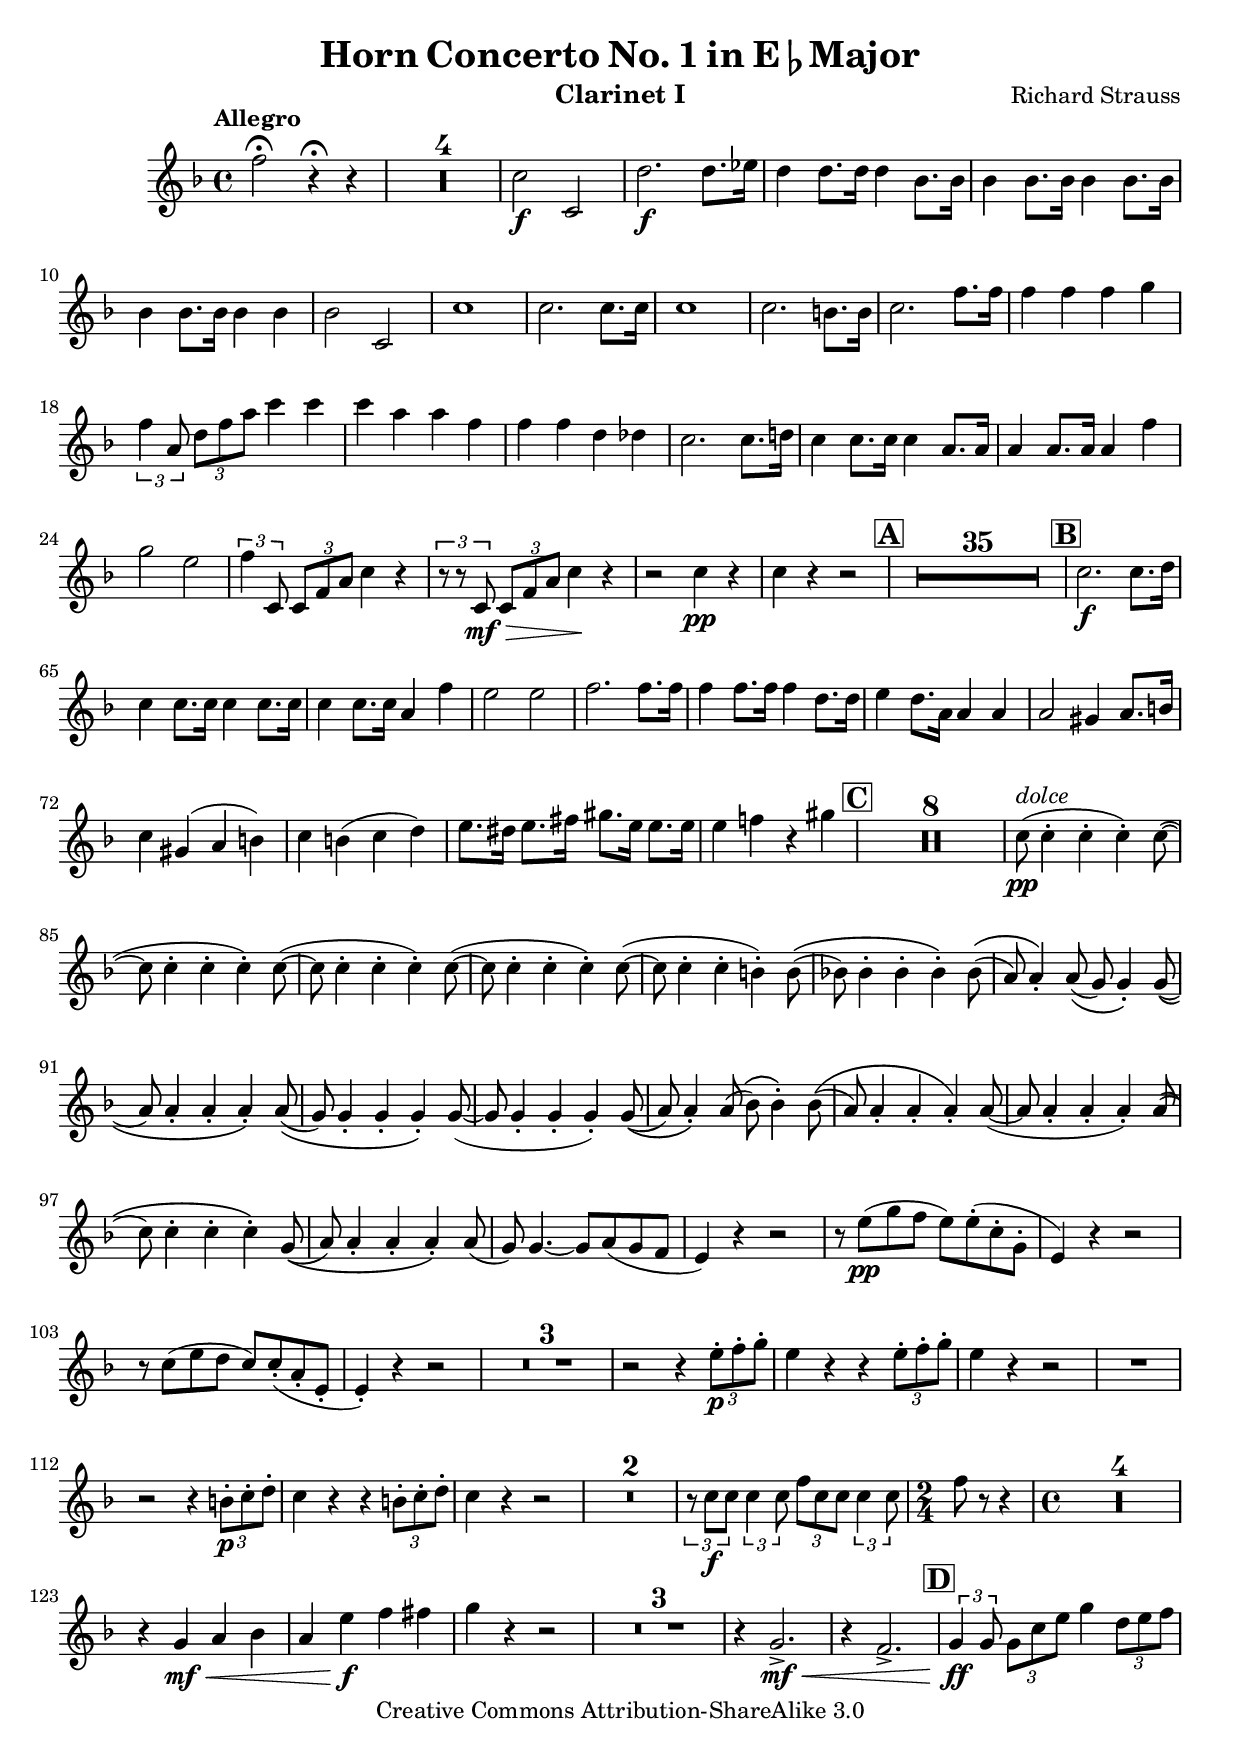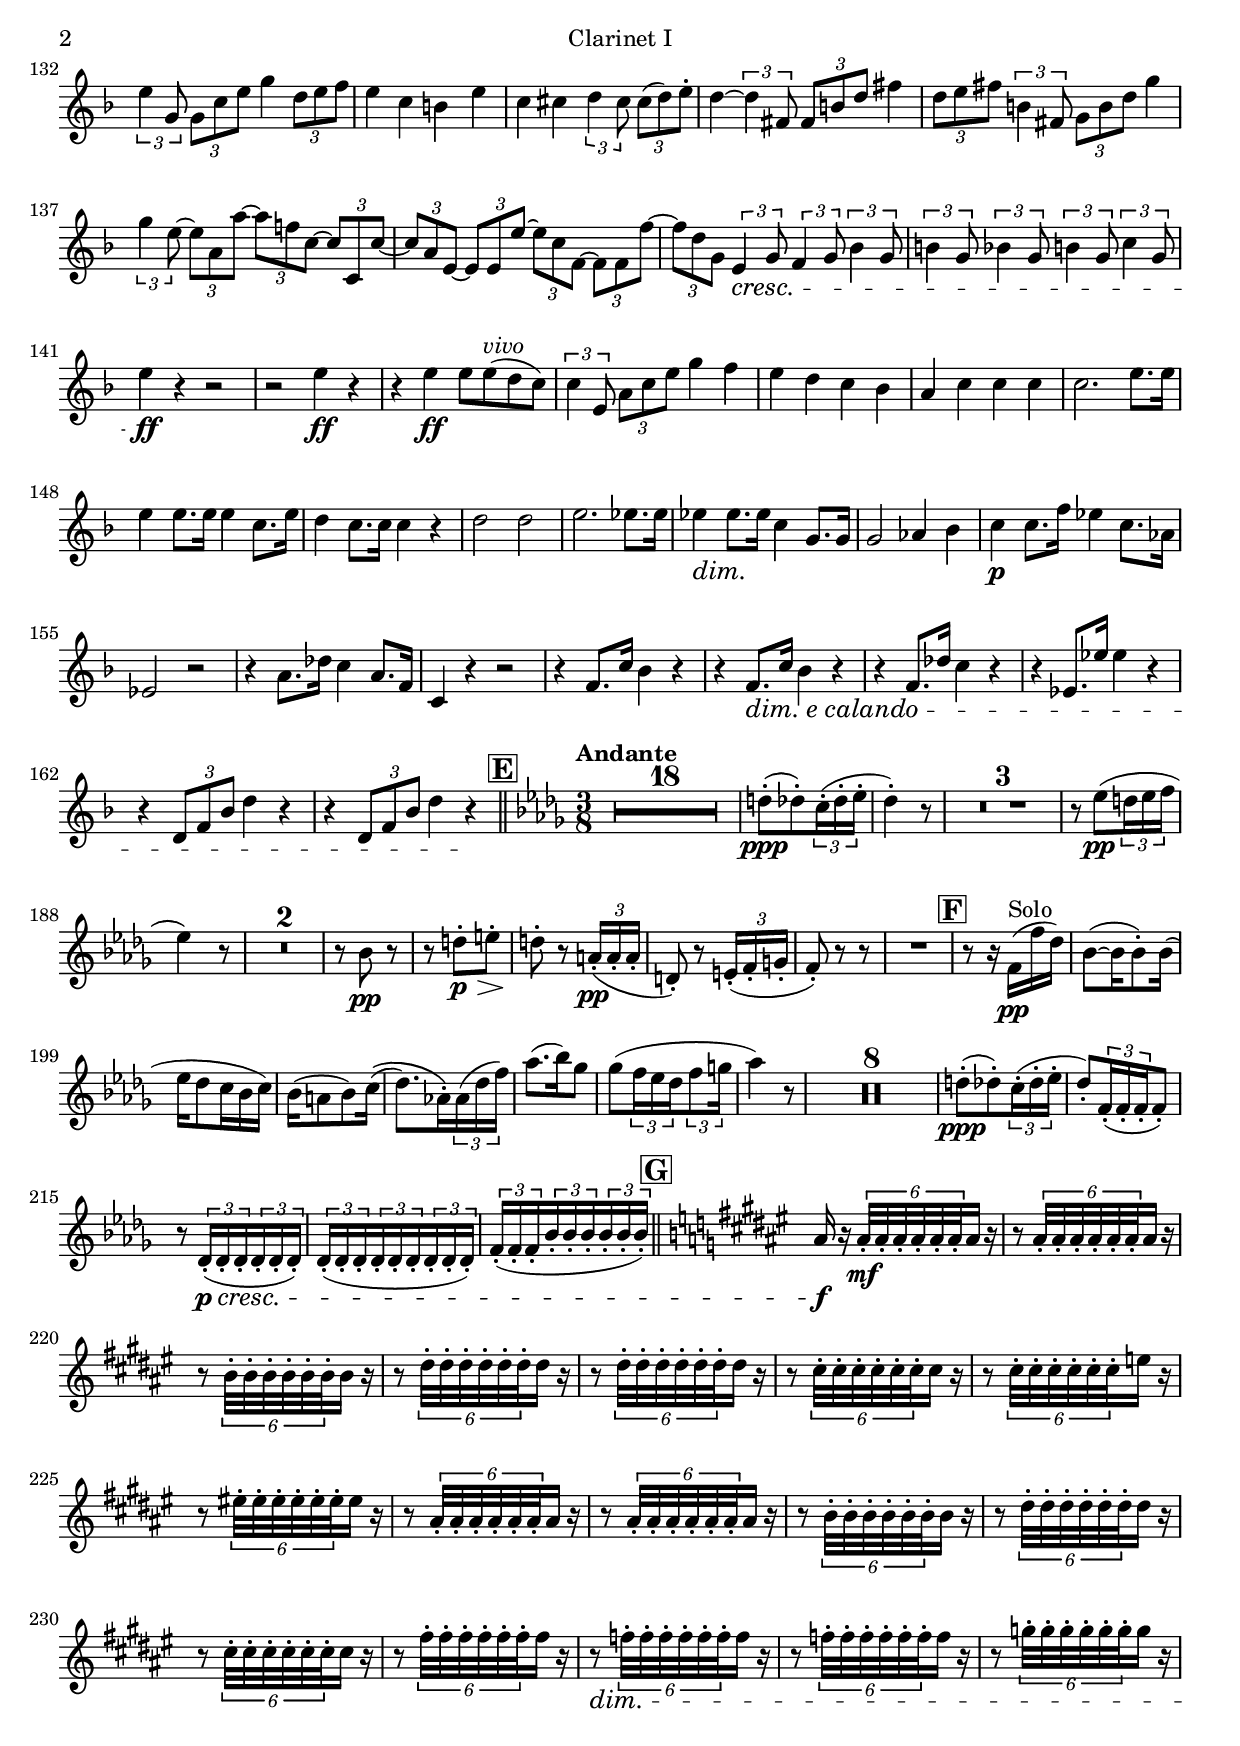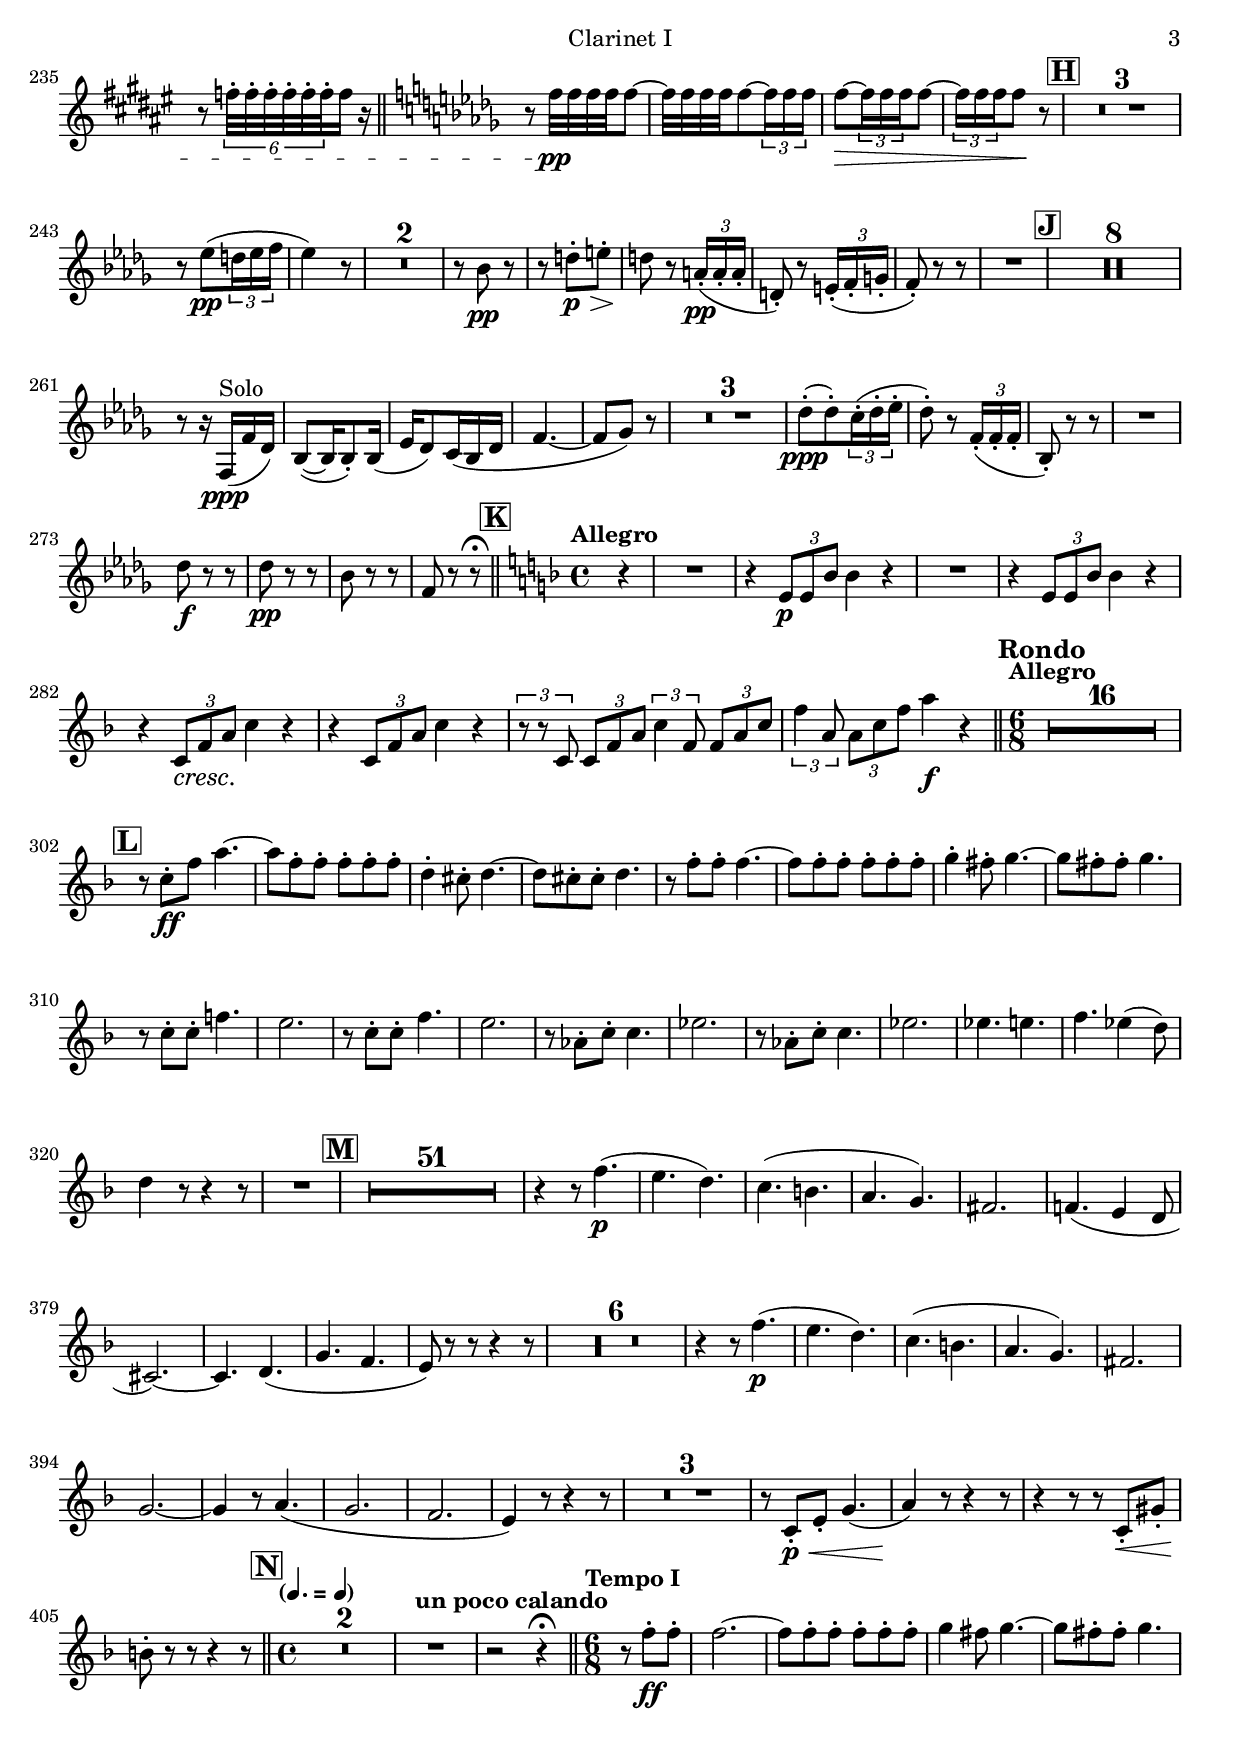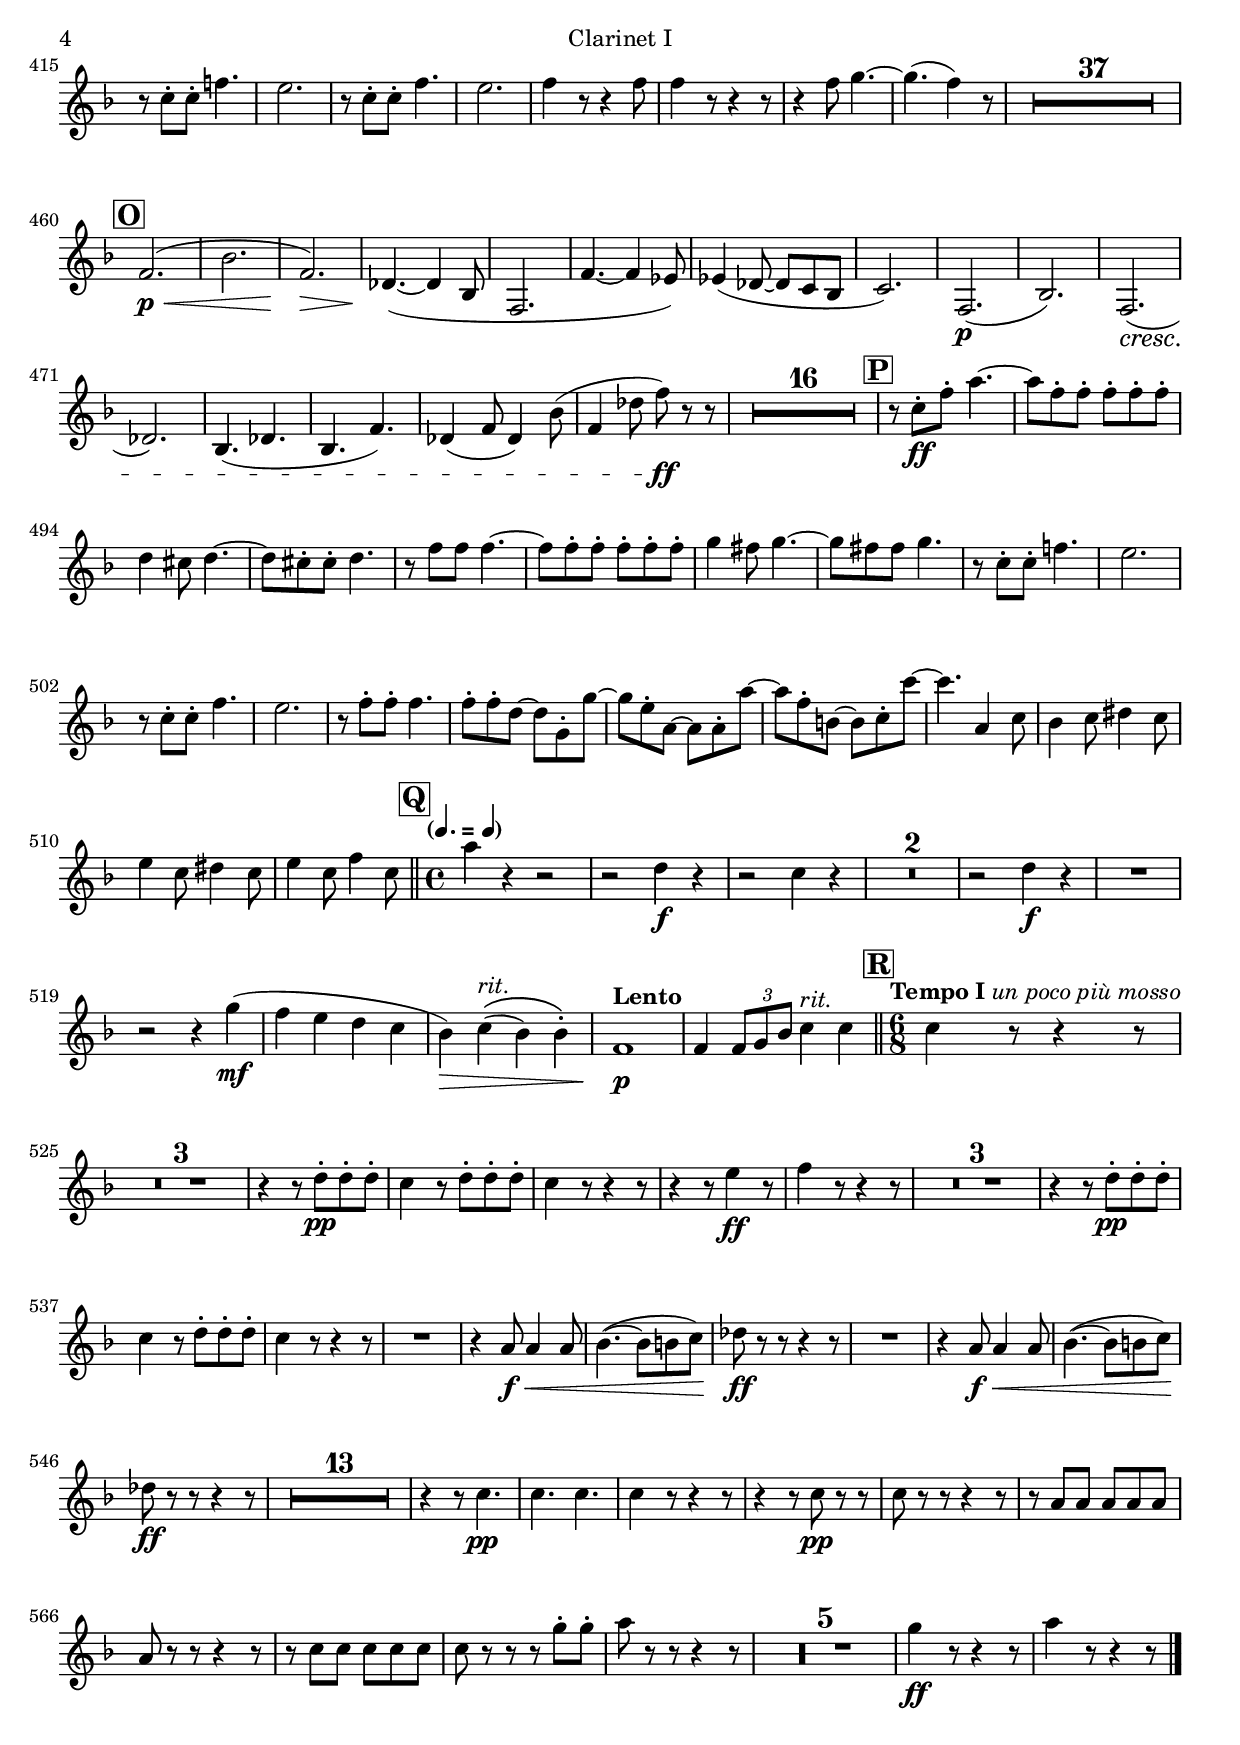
\version "2.13.41"

\version "2.13.22"

\include "defs.ily"

clarinetOneMvtI = \relative c''
{
  \transposition bes
  \key f \major
  f2\fermata r4\fermata r |
  R1*4 |
  c2\f c, |
  d'2.\f d8. ees16 |
  d4 d8. d16 d4 bes8. bes16
  bes4 bes8. bes16 bes4 bes8. bes16
  bes4 bes8. bes16 bes4 bes |
  bes2 c, |
  c'1 |
  c2. c8. c16 |
  c1 |
  c2. b8. b16 |
  c2. f8. f16 |
  f4 f f g |
  \times 2/3 {f4 a,8} \times 2/3 {d8 f a} c4 c |
  c a a f |
  f f d des |
  c2. c8. d16 |
  c4 c8. c16 c4 a8. a16 |
  a4 a8. a16 a4 f' |
  g2 e |
  \times 2/3 {f4 c,8} \times 2/3 {c8 f a} c4 r |
  \times 2/3 {r8 r c,\mf\>} \times 2/3 {c8 f a} c4\! r |
  r2 c4\pp r |
  c4 r r2 |

  %A
  R1*35 |

  %B
  c2.\f c8. d16 |
  c4 c8. c16 c4 c8. c16 |
  c4 c8. c16 a4 f' |
  e2 e |
  f2. f8. f16 |
  f4 f8. f16 f4 d8. d16 |
  e4 d8. a16 a4 a |
  a2 gis4 a8. b16 |
  c4 gis( a b) |
  c b( c d) |
  e8. dis16 e8. fis16 gis8. e16 e8. e16 |
  e4 f r gis |

  %C
  R1*8 |
  c,8(\pp^\dolce c4-. c-. c-.) c8~( |
  \repeat unfold 3 {c8 c4-. c-. c-.) c8~(} |
  c c4-. c-. b-.) b8(\( |
  bes) bes4-. bes-. bes-.\) bes8(\( |
  a) a4-.\) a8(\( g) g4-.\) g8(\( |
  a) a4-. a-. a-.\) a8(\( |
  g) g4-. g-. g-.\) g8~( |
  g g4-. g-. g-.) g8(\( |
  a) a4-.\) a8(\( bes8) bes4-.\) bes8(\( |
  a) a4-. a-. a-.\) a8~( |
  a a4-. a-. a-.) a8(\( |
  c) c4-. c-. c-.\) g8(\( |
  a8) a4-. a-. a-.\) a8( |
  g) g4.~ g8 a( g f |
  e4) r r2 |
  r8 e'(\pp g f e) e-.( c-. g-. |
  e4) r r2 |
  r8 c'( e d c) c-.( a-. e-. |
  e4-.) r r2 |
  R1*3 |
  r2 r4 \times 2/3 {e'8-.\p f-. g-.} |
  e4 r r \times 2/3 {e8-. f-. g-.} |
  e4 r r2 |
  R1 |
  r2 r4 \times 2/3 {b8-.\p c-. d-.} |
  c4 r r \times 2/3 {b8-. c-. d-.} |
  c4 r r2 |
  R1*2 |
  \times 2/3 {r8 c\f c} \times 2/3 {c4 c8} \times 2/3 {f8 c c} \times 2/3 {c4 c8} |

  %2/4
  f8 r r4 |

  %4/4
  R1*4 |
  r4 g,\mf\< a bes |
  a e'\f f fis |
  g r r2 |
  R1*3 |
  r4 g,2.->\mf\< |
  r4 f2.-> |

  %D
  \times 2/3 {g4\ff g8} \times 2/3 {g8 c e} g4 \times 2/3 {d8 e f} |
  \times 2/3 {e4 g,8} \times 2/3 {g8 c e} g4 \times 2/3 {d8 e f} |
  e4 c b e |
  c cis \times 2/3 {d4 cis8} \times 2/3 {cis8( d) e-.} |
  d4~ \times 2/3 {d4 fis,8} \times 2/3 {fis b d} fis4 |
  \times 2/3 {d8 e fis} \times 2/3 {b,4 fis8} \times 2/3 {g8 b d} g4 |
  \times 2/3 {g4 e8~} \times 2/3 {e a, a'~} \times 2/3 {a f c~} \times 2/3 {c c, c'~} |
  \times 2/3 {c a e~} \times 2/3 {e e e'~} \times 2/3 {e c f,~} \times 2/3 {f f f'~} |
  \times 2/3 {f d g,} \times 2/3 {e4\cresc g8} \times 2/3 {f4 g8} \times 2/3 {bes4 g8} |
  \times 2/3 {b4 g8} \times 2/3 {bes4 g8} \times 2/3 {b4 g8} \times 2/3 {c4 g8} |
  e'4\ff r r2 |
  r2 e4\ff r |
  r e\ff e8 e(^\vivo d c) |
  \times 2/3 {c4 e,8} \times 2/3 {a c e} g4 f |
  e d c bes |
  a c c c |
  c2. e8. e16 |
  e4 e8. e16 e4 c8. e16 |
  d4 c8. c16 c4 r |
  d2 d |
  e2. ees8. ees16 |
  ees4\justDim ees8. ees16 c4 g8. g16 |
  g2 aes4 bes |
  c\p c8. f16 ees4 c8. aes16 |
  ees2 r |
  r4 a8. des16 c4 a8. f16 |
  c4 r r2 |
  r4 f8. c'16 bes4 r |
  r f8.\dimECalando c'16 bes4 r |
  r f8. des'16 c4 r |
  r ees,8. ees'16 ees4 r |
  r \times 2/3 {d,8 f bes} d4 r |
  r \times 2/3 {d,8 f bes} d4 r\! |
}

clarinetOneMvtII = \relative c''
{
  %E
  \key bes \minor
  R4.*18 |
  d8-.(\ppp des-.) \times 2/3 {c16-.( des-. ees-.} |
  des4-.) r8 |
  R4.*3 |
  r8 ees8(\pp \times 2/3 {d16 ees f} |
  ees4) r8 |
  R4.*2 |
  r8 bes\pp r |
  r d-.\p\> e-. |
  d-.\! r \times 2/3 {a16-.(\pp a-. a-.} |
  d,8-.) r \times 2/3 {e16-.( f-. g-.} |
  f8-.) r r |
  R4. |

  %F
  r8 r16 f(\pp^\solo f' des) |
  bes8~( bes16 bes8-.) bes16( |
  ees des8 c16 bes c) |
  bes16( a8 bes) c16(\( |
  des8.) aes16-.\) \times 2/3 {aes16( des f)} |
  aes8.( bes16) ges8 |
  ges8( \times 2/3 {f16 ees des} \times 2/3 {f8 g16} |
  aes4) r8 |
  R4.*8 |
  d,8-.(\ppp des-.) \times 2/3 {c16-.( des-. ees-.} |
  des8-.) \times 2/3 {f,16-.( f-. f-.} f8-.) |
  r8 \times 2/3 {des16-.(\p\cresc des-. des-.} \times 2/3 {des16-. des-. des-.)} |
  \times 2/3 {des16-.( des-. des-.} \times 2/3 {des16-. des-. des-.} \times 2/3 {des16-. des-. des-.)} |
  \times 2/3 {f16-.( f-. f-.} \times 2/3 {bes16-. bes-. bes-.} \times 2/3 {bes16-. bes-. bes-.)} |

  %G
  \key fis \major
  ais16\f r \times 4/6 {ais32-.\mf ais-. ais-. ais-. ais-. ais-.} ais16 r |
  r8 \times 4/6 {\repeat unfold 6 ais32-.} ais16 r |
  r8 \times 4/6 {\repeat unfold 6 b32-.} b16 r |
  r8 \times 4/6 {\repeat unfold 6 dis32-.} dis16 r |
  r8 \times 4/6 {\repeat unfold 6 dis32-.} dis16 r |
  r8 \times 4/6 {\repeat unfold 6 cis32-.} cis16 r |
  r8 \times 4/6 {\repeat unfold 6 cis32-.} e16 r |
  r8 \times 4/6 {\repeat unfold 6 eis32-.} eis16 r |
  r8 \times 4/6 {\repeat unfold 6 ais,32-.} ais16 r |
  r8 \times 4/6 {\repeat unfold 6 ais32-.} ais16 r |
  r8 \times 4/6 {\repeat unfold 6 b32-.} b16 r |
  r8 \times 4/6 {\repeat unfold 6 dis32-.} dis16 r |
  r8 \times 4/6 {\repeat unfold 6 cis32-.} cis16 r |
  r8 \times 4/6 {\repeat unfold 6 fis32-.} fis16 r |
  r8\dim \times 4/6 {\repeat unfold 6 f32-.} f16 r |
  r8 \times 4/6 {\repeat unfold 6 f32-.} f16 r |
  r8 \times 4/6 {\repeat unfold 6 g32-.} g16 r |
  r8 \times 4/6 {\repeat unfold 6 f32-.} f16 r |

  \key bes \minor
  r8 f32\pp f f f f8~ |
  f32 f f f f8~ \times 2/3 {f16 f f} |
  f8~\> \times 2/3 {f16 f f} f8~ |
  \times 2/3 {f16 f f} f8\! r |

  %H
  R4.*3 |
  r8 ees8(\pp \times 2/3 {d16 ees f} |
  ees4) r8 |
  R4.*2 |
  r8 bes\pp r |
  r d-.\p\> e-. |
  d\! r \times 2/3 {a16-.(\pp a-. a-.} |
  d,8-.) r \times 2/3 {e16-.( f-. g-.} |
  f8-.) r r |
  R4. |

  %I
  R4.*8 |
  r8 r16 f,16(\ppp^\solo f' des) |
  bes8~( bes16 bes8-.) bes16( |
  ees des8) c16( bes des |
  f4.~ |
  f8 ges) r |
  R4.*3 |
  des'8-.(\ppp des-.) \times 2/3 {c16-.( des-. ees-.} |
  des8-.) r \times 2/3 {f,16-.( f-. f-.} |
  bes,8-.) r r |
  R4. |
  des'8\f r r |
  des\pp r r |
  bes r r |
  f r r\fermata |
}

clarinetOneMvtIII = \relative c'
{
  %K
  \key f \major
  r4 |
  R1 |
  r4 \times 2/3 {e8\p e bes'} bes4 r |
  R1 |
  r4 \times 2/3 {e,8 e bes'} bes4 r |
  r4 \times 2/3 {c,8\justCresc f a} c4 r |
  r4 \times 2/3 {c,8 f a} c4 r |
  \times 2/3 {r8 r c,} \times 2/3 {c f a} \times 2/3 {c4 f,8} \times 2/3 {f a c} |
  \times 2/3 {f4 a,8} \times 2/3 {a c f} a4\f r |

  %6/8
  R2.*16 |

  %L
  r8 c,-.\ff f a4.~ |
  a8 f-. f-. f-. f-. f-. |
  d4-. cis8-. d4.~ |
  d8 cis8-. cis-. d4. |
  r8 f-. f-. f4.~ |
  f8 f-. f-. f-. f-. f-. |
  g4-. fis8-. g4.~ |
  g8 fis-. fis-. g4. |
  \repeat unfold 2
  {
    r8 c,8-. c-. f4. |
    e2. |
  }
  \repeat unfold 2
  {
    r8 aes,-. c-. c4. |
    ees2. |
  }
  ees4. e |
  f ees4( d8) |
  d4 r8 r4 r8 |
  R2. |

  %M
  R2.*51 |
  r4 r8 f4.(\p |
  e d) |
  c( b |
  a g) |
  fis2. |
  f4.( e4 d8 |
  cis2.~) |
  cis4. d( |
  g f |
  e8) r r r4 r8 |
  R2.*6 |
  r4 r8 f'4.(\p |
  e d) |
  c( b |
  a g) |
  fis2. |
  g2.~ |
  g4 r8 a4.( |
  g2. |
  f |
  e4) r8 r4 r8 |
  R2.*3 |
  r8 c-.\p\< e-. g4.( |
  a4)\! r8 r4 r8 |
  r4 r8 r c,-.\< gis'-. |
  b-.\! r r r4 r8 |

  %N
  %4/4
  R1*3 |
  r2 r4\fermata

  %6/8
  r8 f'-.\ff f-. |
  f2.~ |
  f8 f-. f-. f-. f-. f-. |
  g4 fis8 g4.~ |
  g8 fis-. fis-. g4. |
  \repeat unfold 2
  {
    r8 c,-. c-. f4. |
    e2. |
  }
  f4 r8 r4 f8 |
  f4 r8 r4 r8 |
  r4 f8 g4.~ |
  g( f4) r8 |
  R2.*37 |

  %O
  f,2.(\p\< |
  bes |
  f)\> |
  des4.~(\! des4 bes8 |
  f2. |
  f'4.~ f4 ees8) |
  ees4( des8~ des c bes |
  c2.) |
  f,(\p |
  bes) |
  f(\cresc |
  des') |
  bes4.( des |
  bes f') |
  des4( f8 des4) bes'8( |
  f4 des'8 f)\ff r r |
  R2.*16 |

  %P
  r8 c-.\ff f-. a4.~ |
  a8 f-. f-. f-. f-. f-. |
  d4 cis8 d4.~ |
  d8 cis-. cis-. d4. |
  r8 f f f4.~ |
  f8 f-. f-. f-. f-. f-. |
  g4 fis8 g4.~ |
  g8 fis fis g4. |
  \repeat unfold 2
  {
    r8 c,-. c-. f4. |
    e2. |
  }
  r8 f-. f-. f4. |
  f8-. f-. d~ d g,-. g'~ |
  g e-. a,~ a a-. a'~ |
  a f-. b,~ b c-. c'~ |
  c4. a,4 c8 |
  bes4 c8 dis4 c8 |
  e4 c8 dis4 c8 |
  e4 c8 f4 c8 |

  %Q
  %4/4
  a'4 r r2 |
  r2 d,4\f r |
  r2 c4 r |
  R1*2 |
  r2 d4\f r |
  R1 |
  r2 r4 g(\mf |
  f e d c |
  bes)\> c(\(^\rit bes) bes-.\) |
  f1\p |
  f4 \times 2/3 {f8 g bes} c4^\rit c |

  %R
  %6/8
  c4 r8 r4 r8 |
  R2.*3 |
  r4 r8 d8-.\pp d-. d-. |
  c4 r8 d8-. d-. d-. |
  c4 r8 r4 r8 |
  r4 r8 e4\ff r8 |
  f4 r8 r4 r8 |
  R2.*3 |
  r4 r8 d8-.\pp d-. d-. |
  c4 r8 d8-. d-. d-. |
  c4 r8 r4 r8 |
  R2. |
  r4 a8\f\< a4 a8 |
  bes4.~( bes8 b c) |
  des\ff r r r4 r8 |
  R2. |
  r4 a8\f\< a4 a8 |
  bes4.~( bes8 b c) |
  des8\ff r r r4 r8 |
  R2.*13 |
  r4 r8 c4.\pp |
  c c |
  c4 r8 r4 r8 |
  r4 r8 c\pp r r |
  c r r r4 r8 |
  r8 a a a a a |
  a r r r4 r8 |
  r8 c c c c c |
  c r r r g'-. g-. |
  a r r r4 r8 |
  R2.*5 |
  g4\ff r8 r4 r8 |
  a4 r8 r4 r8 |
}

clarinetOne = {\clarinetOneMvtI \clarinetOneMvtII \clarinetOneMvtIII}


instrument = "Clarinet I"
notes = \clarinetOne

\include "part.ily"
